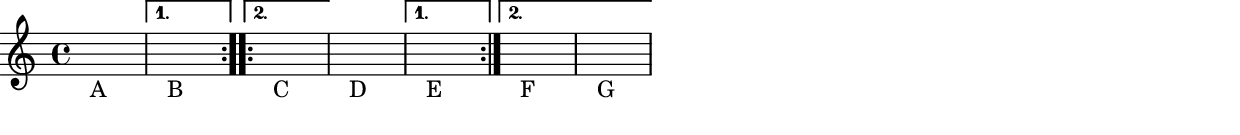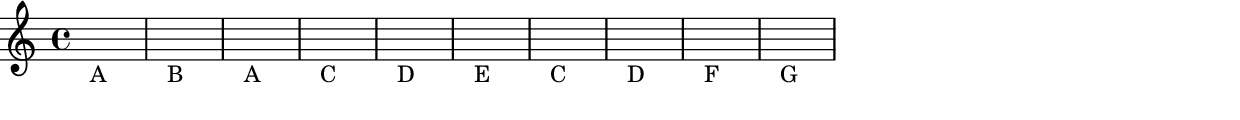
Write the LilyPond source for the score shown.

%% Generated by lilypond-book
%% Options: [exampleindent=10.16\mm,indent=0\mm,line-width=160\mm]
\include "lilypond-book-preamble.ly"


% ****************************************************************
% Start cut-&-pastable-section
% ****************************************************************

#(ly:set-option 'eps-box-padding 3.000000)



\paper {
  indent = 0\mm
  line-width = 160\mm
  % offset the left padding, also add 1mm as lilypond creates cropped
  % images with a little space on the right
  line-width = #(- line-width (* mm  3.000000) (* mm 1))
}

\layout {
  
}




% ****************************************************************
% ly snippet:
% ****************************************************************
\sourcefilename "/lilypond-2.24.3/input/regression/volta-overhang.ly"
\sourcefileline 0
\version "2.23.0"

#(ly:set-option 'warning-as-error #t)

\header {
  texidoc="A final volta bracket overhanging the next section can be
achieved with the @code{repeatCommands} property."
}

music = \context Voice \fixed c' {
  \repeat volta 2 {
    s1_"A"
  } \alternative {
    s1_"B"
    {
      %% TODO: Invent a cleaner alternative to this repeatCommands
      %% hack, but probably keep using voltaSpannerDuration to control
      %% the bracket length.

      %% The situation is that this alternative has no duration, so
      %% the implied \volta 2 function tells the Volta_engraver that
      %% this alternative ends immediately after it begins, so the
      %% engraver does not engrave a bracket.

      %% A specialized solution in the Volta_engraver could allow the
      %% volta bracket of a final alternative to overhang subsequent
      %% music, but a more general solution that schedules spanner-end
      %% (and other) events at a future time (which the Volta_engraver
      %% would handle like any other event) might also be useful for
      %% other things.

      \volta #'() { % remove when unfolded
        \set Score.repeatCommands = #'(end-repeat start-repeat (volta "2."))
        \set Score.voltaSpannerDuration = #(ly:make-moment 1)
      }
    }
  }

  \repeat volta 2 {
    s1_"C" | s_"D" |
    \unset Score.voltaSpannerDuration
  } \alternative {
    s_"E"
    { s_"F" s_"G" }
  }
}

\score { \music }
\score { \unfoldRepeats \music }



% ****************************************************************
% end ly snippet
% ****************************************************************
